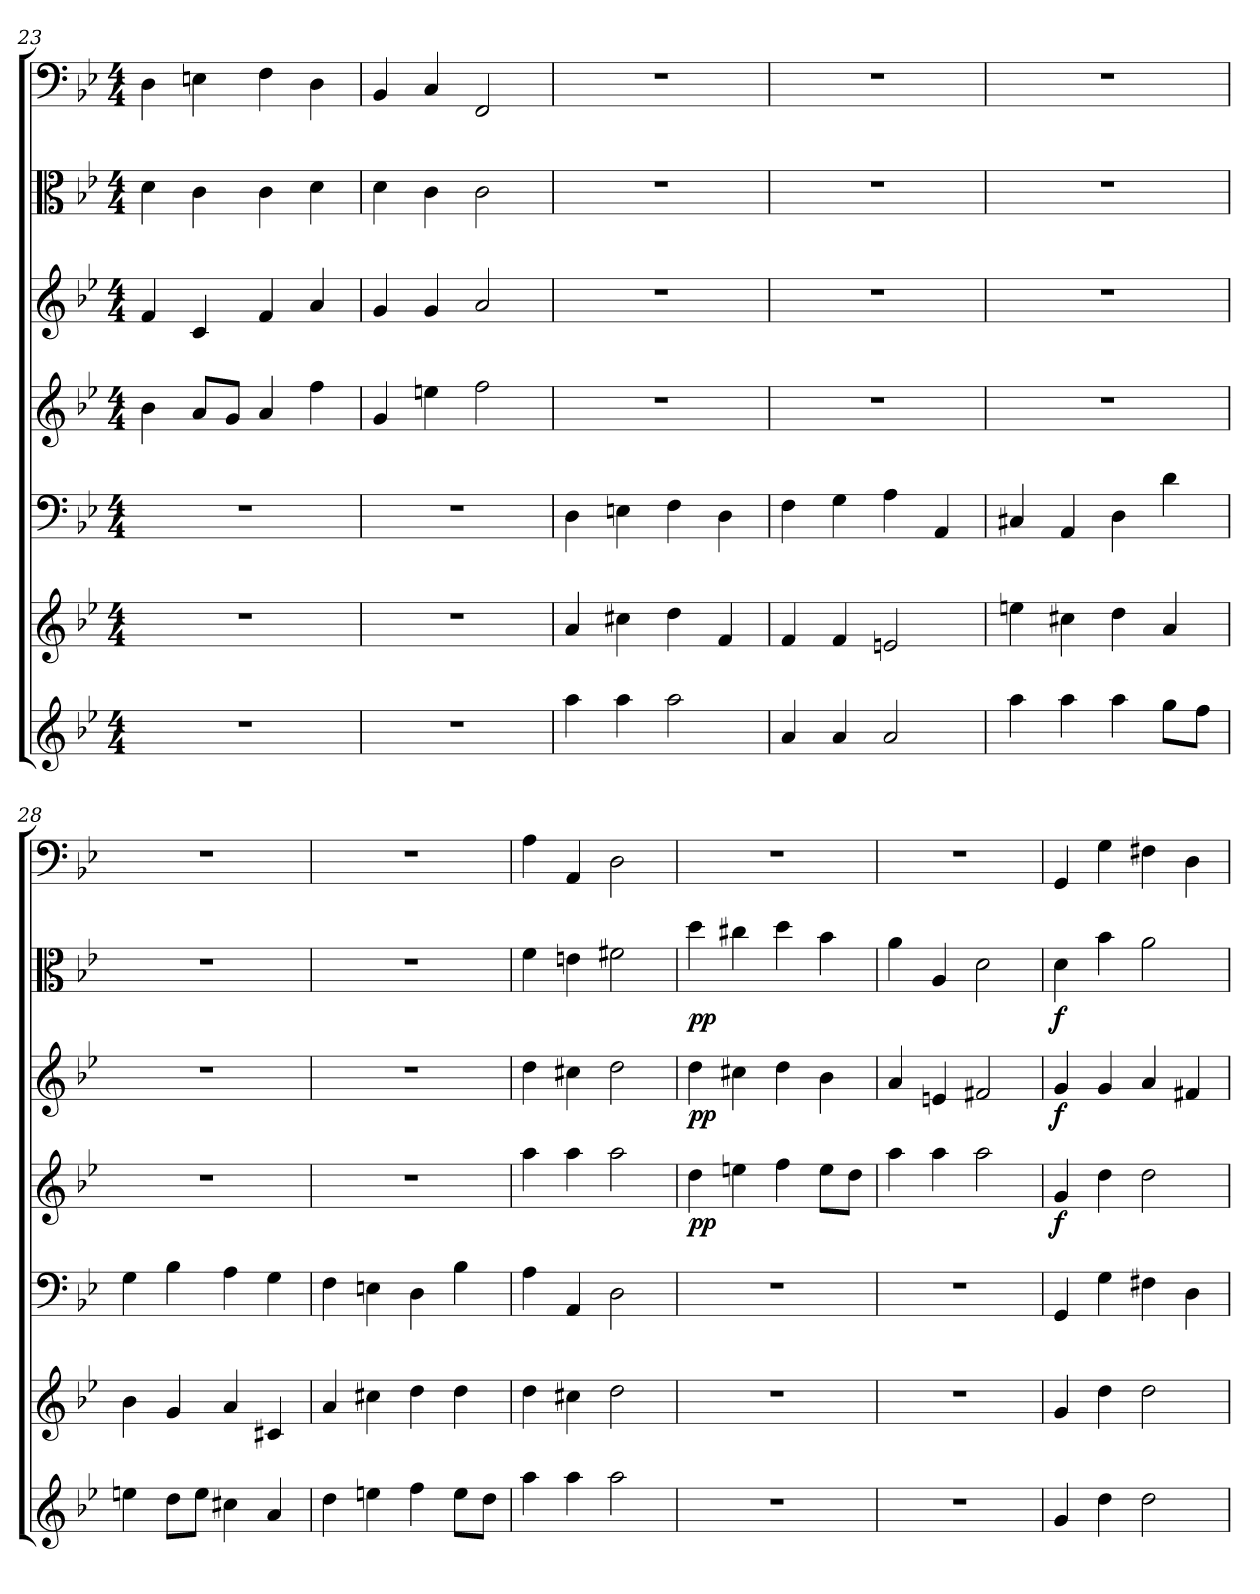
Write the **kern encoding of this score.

**kern	**kern	**kern	**kern	**dynam	**kern	**dynam	**kern	**dynam	**kern
*part7	*part6	*part5	*part4	*part4	*part3	*part3	*part2	*part2	*part1
*staff7	*staff6	*staff5	*staff4	*staff4	*staff3	*staff3	*staff2	*staff2	*staff1
*clefG2	*clefG2	*clefF4	*clefG2	*	*clefG2	*	*clefC3	*	*clefF4
*k[b-e-]	*k[b-e-]	*k[b-e-]	*k[b-e-]	*	*k[b-e-]	*	*k[b-e-]	*	*k[b-e-]
*g:	*g:	*g:	*g:	*	*g:	*	*g:	*	*g:
*M4/4	*M4/4	*M4/4	*M4/4	*	*M4/4	*	*M4/4	*	*M4/4
=23	=23	=23	=23	=23	=23	=23	=23	=23	=23
1r	1r	1r	4b-\	.	4f/	.	4d\	.	4D\
.	.	.	8a/L	.	4c/	.	4c\	.	4En\
.	.	.	8g/J	.	.	.	.	.	.
.	.	.	4a/	.	4f/	.	4c\	.	4F\
.	.	.	4ff\	.	4a/	.	4d\	.	4D\
=24	=24	=24	=24	=24	=24	=24	=24	=24	=24
1r	1r	1r	4g/	.	4g/	.	4d\	.	4BB-/
.	.	.	4een\	.	4g/	.	4c\	.	4C/
.	.	.	2ff\	.	2a/	.	2c\	.	2FF/
=25	=25	=25	=25	=25	=25	=25	=25	=25	=25
4aa\	4a/	4D\	1r	.	1r	.	1r	.	1r
4aa\	4cc#X\	4En\	.	.	.	.	.	.	.
2aa\	4dd\	4F\	.	.	.	.	.	.	.
.	4f/	4D\	.	.	.	.	.	.	.
=26	=26	=26	=26	=26	=26	=26	=26	=26	=26
4a/	4f/	4F\	1r	.	1r	.	1r	.	1r
4a/	4f/	4G\	.	.	.	.	.	.	.
2a/	2en/	4A\	.	.	.	.	.	.	.
.	.	4AA/	.	.	.	.	.	.	.
=27	=27	=27	=27	=27	=27	=27	=27	=27	=27
4aa\	4een\	4C#X/	1r	.	1r	.	1r	.	1r
4aa\	4cc#X\	4AA/	.	.	.	.	.	.	.
4aa\	4dd\	4D\	.	.	.	.	.	.	.
8gg\L	4a/	4d\	.	.	.	.	.	.	.
8ff\J	.	.	.	.	.	.	.	.	.
=28	=28	=28	=28	=28	=28	=28	=28	=28	=28
4een\	4b-\	4G\	1r	.	1r	.	1r	.	1r
8dd\L	4g/	4B-\	.	.	.	.	.	.	.
8ee\J	.	.	.	.	.	.	.	.	.
4cc#X\	4a/	4A\	.	.	.	.	.	.	.
4a/	4c#X/	4G\	.	.	.	.	.	.	.
=29	=29	=29	=29	=29	=29	=29	=29	=29	=29
4dd\	4a/	4F\	1r	.	1r	.	1r	.	1r
4een\	4cc#X\	4En\	.	.	.	.	.	.	.
4ff\	4dd\	4D\	.	.	.	.	.	.	.
8ee\L	4dd\	4B-\	.	.	.	.	.	.	.
8dd\J	.	.	.	.	.	.	.	.	.
=30	=30	=30	=30	=30	=30	=30	=30	=30	=30
4aa\	4dd\	4A\	4aa\	.	4dd\	.	4f\	.	4A\
4aa\	4cc#X\	4AA/	4aa\	.	4cc#X\	.	4en\	.	4AA/
2aa\	2dd\	2D\	2aa\	.	2dd\	.	2f#X\	.	2D\
=31	=31	=31	=31	=31	=31	=31	=31	=31	=31
1r	1r	1r	4dd\	pp	4dd\	pp	4dd\	pp	1r
.	.	.	4een\	.	4cc#X\	.	4cc#X\	.	.
.	.	.	4ff\	.	4dd\	.	4dd\	.	.
.	.	.	8ee\L	.	4b-\	.	4b-\	.	.
.	.	.	8dd\J	.	.	.	.	.	.
=32	=32	=32	=32	=32	=32	=32	=32	=32	=32
1r	1r	1r	4aa\	.	4a/	.	4a\	.	1r
.	.	.	4aa\	.	4en/	.	4A/	.	.
.	.	.	2aa\	.	2f#X/	.	2d\	.	.
=33	=33	=33	=33	=33	=33	=33	=33	=33	=33
4g/	4g/	4GG/	4g/	f	4g/	f	4d\	f	4GG/
4dd\	4dd\	4G\	4dd\	.	4g/	.	4b-\	.	4G\
2dd\	2dd\	4F#X\	2dd\	.	4a/	.	2a\	.	4F#X\
.	.	4D\	.	.	4f#X/	.	.	.	4D\
=	=	=	=	=	=	=	=	=	=
*-	*-	*-	*-	*-	*-	*-	*-	*-	*-
